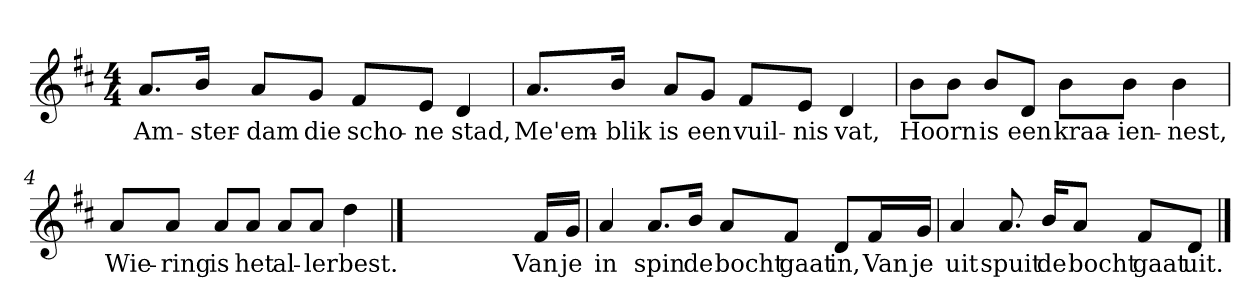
**kern	**text
*part1	*part1
*staff1	*staff1
*clefG2	*
*k[f#c#]	*
*D:	*
*M4/4	*
*MM120	*
=1	=1
8.a/L	Am-
16b/Jk	-ster-
8a/L	-dam
8g/J	die
8f#/L	scho-
8e/J	-ne
4d	stad,
=2	=2
8.a/L	Me'em-
16b/Jk	-blik
8a/L	is
8g/J	een
8f#/L	vuil-
8e/J	-nis
4d	vat,
=3	=3
8b\L	Hoorn
8b\J	.
8b/L	is
8d/J	een
8b\L	kraa-
8b\J	-ien-
4b	-nest,
=4	=4
8a/L	Wie-
8a/J	-ring
8a/L	is
8a/J	het
8a/L	al-
8a/J	-ler
4dd	best.
==5	==5
2.ryy	.
8ryy	.
16f#/LL	Van
16g/JJ	je
=6	=6
4a	in
8.a/L	spin
16b/Jk	de
8a/L	bocht
8f#/J	gaat
8d/L	in,
16f#/L	Van
16g/JJ	je
=7	=7
4a	uit
8.a	spuit
16b/KL	de
8a/J	bocht
8f#/L	gaat
8d/J	uit.
==	==
*-	*-
